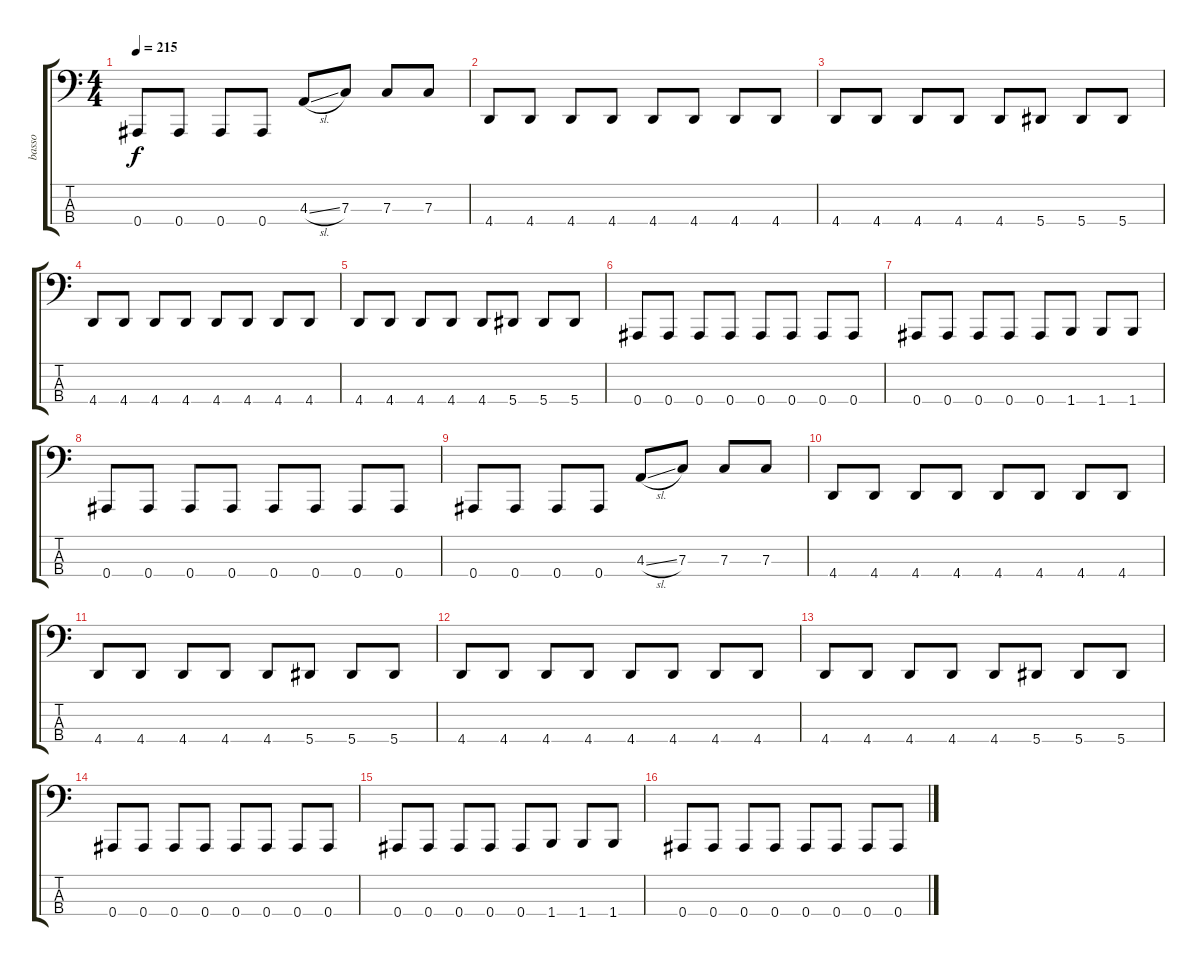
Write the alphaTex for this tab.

\track ("basso" "basso") {instrument electricbasspick}
\staff {score tabs}
\tuning (Eb2 Bb1 F1 Bb0) {hide}
\ts (4 4)
\tempo 215
\clef f4
\ks c
0.4.8{dy f} 0.4.8 0.4.8 0.4.8 4.3{sl}.8 7.3.8 7.3.8 7.3.8 |
4.4.8 4.4.8 4.4.8 4.4.8 4.4.8 4.4.8 4.4.8 4.4.8 |
4.4.8 4.4.8 4.4.8 4.4.8 4.4.8 5.4.8 5.4.8 5.4.8 |
4.4.8 4.4.8 4.4.8 4.4.8 4.4.8 4.4.8 4.4.8 4.4.8 |
4.4.8 4.4.8 4.4.8 4.4.8 4.4.8 5.4.8 5.4.8 5.4.8 |
0.4.8 0.4.8 0.4.8 0.4.8 0.4.8 0.4.8 0.4.8 0.4.8 |
0.4.8 0.4.8 0.4.8 0.4.8 0.4.8 1.4.8 1.4.8 1.4.8 |
0.4.8 0.4.8 0.4.8 0.4.8 0.4.8 0.4.8 0.4.8 0.4.8 |
0.4.8 0.4.8 0.4.8 0.4.8 4.3{sl}.8 7.3.8 7.3.8 7.3.8 |
4.4.8 4.4.8 4.4.8 4.4.8 4.4.8 4.4.8 4.4.8 4.4.8 |
4.4.8 4.4.8 4.4.8 4.4.8 4.4.8 5.4.8 5.4.8 5.4.8 |
4.4.8 4.4.8 4.4.8 4.4.8 4.4.8 4.4.8 4.4.8 4.4.8 |
4.4.8 4.4.8 4.4.8 4.4.8 4.4.8 5.4.8 5.4.8 5.4.8 |
0.4.8 0.4.8 0.4.8 0.4.8 0.4.8 0.4.8 0.4.8 0.4.8 |
0.4.8 0.4.8 0.4.8 0.4.8 0.4.8 1.4.8 1.4.8 1.4.8 |
0.4.8 0.4.8 0.4.8 0.4.8 0.4.8 0.4.8 0.4.8 0.4.8
